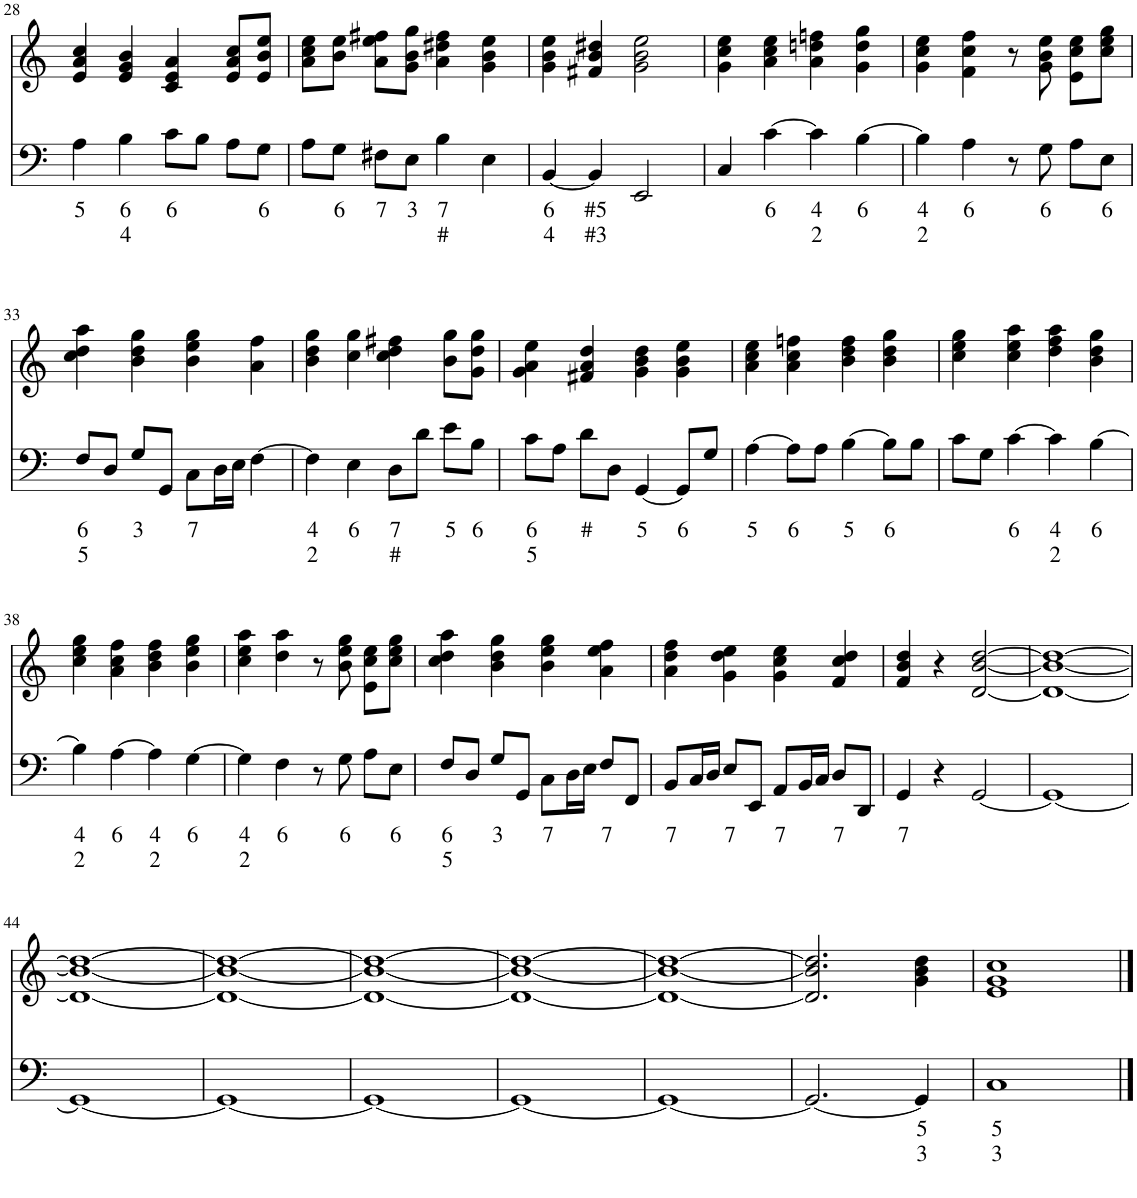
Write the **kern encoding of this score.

**kern	**text	**text	**kern
*part2	*part2	*part2	*part1
*staff2	*staff2	*staff2	*staff1
*I"Piano	*	*	*I"Piano
*I'Pno	*	*	*I'Pno
!!LO:PB:g=z
*clefF4	*	*	*clefG2
*k[]	*	*	*k[]
*M4/4	*	*	*M4/4
=28	=28	=28	=28
!	!LO:LY:b	!	!
4A\	5	.	4e/ 4a/ 4cc/
!	!LO:LY:b	!LO:LY:b	!
4B\	6	4	4e/ 4g/ 4b/
!	!LO:LY:b	!	!
8c\L	6	.	4c/ 4e/ 4a/
8B\J	.	.	.
8A\L	.	.	8e/ 8a/ 8cc/L
!	!LO:LY:b	!	!
8G\J	6	.	8e/ 8b/ 8ee/J
=29	=29	=29	=29
8A\L	.	.	8a\ 8cc\ 8ee\L
!	!LO:LY:b	!	!
8G\J	6	.	8b\ 8ee\J
!	!LO:LY:b	!	!
8F#X\L	7	.	8a\ 8ee\ 8ff#X\L
!	!LO:LY:b	!	!
8E\J	3	.	8g\ 8b\ 8gg\J
!	!LO:LY:b	!LO:LY:b	!
4B\	7	#	4a\ 4dd#X\ 4ff#\
4E\	.	.	4g\ 4b\ 4ee\
=30	=30	=30	=30
!	!LO:LY:b	!LO:LY:b	!
[4BB/	6	4	4g\ 4b\ 4ee\
!	!LO:LY:b	!LO:LY:b	!
4BB/]	#5	#3	4f#X/ 4b/ 4dd#X/
2EE/	.	.	2g\ 2b\ 2ee\
=31	=31	=31	=31
4C/	.	.	4g\ 4cc\ 4ee\
!	!LO:LY:b	!	!
[4c\	6	.	4a\ 4cc\ 4ee\
!	!LO:LY:b	!LO:LY:b	!
4c\]	4	2	4a\ 4ddn\ 4ffn\
!	!LO:LY:b	!	!
[4B\	6	.	4g\ 4dd\ 4gg\
=32	=32	=32	=32
!	!LO:LY:b	!LO:LY:b	!
4B\]	4	2	4g\ 4cc\ 4ee\
!	!LO:LY:b	!	!
4A\	6	.	4f\ 4cc\ 4ff\
8r	.	.	8r
!	!LO:LY:b	!	!
8G\	6	.	8g\ 8b\ 8ee\
8A\L	.	.	8e\ 8cc\ 8ee\L
!	!LO:LY:b	!	!
8E\J	6	.	8cc\ 8ee\ 8gg\J
!!LO:LB:g=z
=33	=33	=33	=33
!	!LO:LY:b	!LO:LY:b	!
8F/L	6	5	4cc\ 4dd\ 4aa\
8D/J	.	.	.
!	!LO:LY:b	!	!
8G/L	3	.	4b\ 4dd\ 4gg\
8GG/J	.	.	.
!	!LO:LY:b	!	!
8C\L	7	.	4b\ 4ee\ 4gg\
16D\L	.	.	.
16E\JJ	.	.	.
[4F\	.	.	4a\ 4ff\
=34	=34	=34	=34
!	!LO:LY:b	!LO:LY:b	!
4F\]	4	2	4b\ 4dd\ 4gg\
!	!LO:LY:b	!	!
4E\	6	.	4cc\ 4gg\
!	!LO:LY:b	!LO:LY:b	!
8D\L	7	#	4cc\ 4dd\ 4ff#X\
8d\J	.	.	.
!	!LO:LY:b	!	!
8e\L	5	.	8b\ 8gg\L
!	!LO:LY:b	!	!
8B\J	6	.	8g\ 8dd\ 8gg\J
=35	=35	=35	=35
!	!LO:LY:b	!LO:LY:b	!
8c\L	6	5	4g\ 4a\ 4ee\
8A\J	.	.	.
!	!LO:LY:b	!	!
8d\L	#	.	4f#X/ 4a/ 4dd/
8D\J	.	.	.
!	!LO:LY:b	!	!
[4GG/	5	.	4g\ 4b\ 4dd\
!	!LO:LY:b	!	!
8GG/L]	6	.	4g\ 4b\ 4ee\
8G/J	.	.	.
=36	=36	=36	=36
!	!LO:LY:b	!	!
[4A\	5	.	4a\ 4cc\ 4ee\
!	!LO:LY:b	!	!
8A\L]	6	.	4a\ 4cc\ 4ffn\
8A\J	.	.	.
!	!LO:LY:b	!	!
[4B\	5	.	4b\ 4dd\ 4ff\
!	!LO:LY:b	!	!
8B\L]	6	.	4b\ 4dd\ 4gg\
8B\J	.	.	.
=37	=37	=37	=37
8c\L	.	.	4cc\ 4ee\ 4gg\
8G\J	.	.	.
!	!LO:LY:b	!	!
[4c\	6	.	4cc\ 4ee\ 4aa\
!	!LO:LY:b	!LO:LY:b	!
4c\]	4	2	4dd\ 4ff\ 4aa\
!	!LO:LY:b	!	!
[4B\	6	.	4b\ 4dd\ 4gg\
!!LO:LB:g=z
=38	=38	=38	=38
!	!LO:LY:b	!LO:LY:b	!
4B\]	4	2	4cc\ 4ee\ 4gg\
!	!LO:LY:b	!	!
[4A\	6	.	4a\ 4cc\ 4ff\
!	!LO:LY:b	!LO:LY:b	!
4A\]	4	2	4b\ 4dd\ 4ff\
!	!LO:LY:b	!	!
[4G\	6	.	4b\ 4ee\ 4gg\
=39	=39	=39	=39
!	!LO:LY:b	!LO:LY:b	!
4G\]	4	2	4cc\ 4ee\ 4aa\
!	!LO:LY:b	!	!
4F\	6	.	4dd\ 4aa\
8r	.	.	8r
!	!LO:LY:b	!	!
8G\	6	.	8b\ 8ee\ 8gg\
8A\L	.	.	8e\ 8cc\ 8ee\L
!	!LO:LY:b	!	!
8E\J	6	.	8cc\ 8ee\ 8gg\J
=40	=40	=40	=40
!	!LO:LY:b	!LO:LY:b	!
8F/L	6	5	4cc\ 4dd\ 4aa\
8D/J	.	.	.
!	!LO:LY:b	!	!
8G/L	3	.	4b\ 4dd\ 4gg\
8GG/J	.	.	.
!	!LO:LY:b	!	!
8C\L	7	.	4b\ 4ee\ 4gg\
16D\L	.	.	.
16E\JJ	.	.	.
!	!LO:LY:b	!	!
8F/L	7	.	4a\ 4ee\ 4ff\
8FF/J	.	.	.
=41	=41	=41	=41
!	!LO:LY:b	!	!
8BB/L	7	.	4a\ 4dd\ 4ff\
16C/L	.	.	.
16D/JJ	.	.	.
!	!LO:LY:b	!	!
8E/L	7	.	4g\ 4dd\ 4ee\
8EE/J	.	.	.
!	!LO:LY:b	!	!
8AA/L	7	.	4g\ 4cc\ 4ee\
16BB/L	.	.	.
16C/JJ	.	.	.
!	!LO:LY:b	!	!
8D/L	7	.	4f/ 4cc/ 4dd/
8DD/J	.	.	.
=42	=42	=42	=42
!	!LO:LY:b	!	!
4GG/	7	.	4f/ 4b/ 4dd/
4r	.	.	4r
[2GG/	.	.	[2d/ [2b/ [2dd/
=43	=43	=43	=43
1GG_	.	.	1d_ 1b_ 1dd_
!!LO:LB:g=z
=44	=44	=44	=44
1GG_	.	.	1d_ 1b_ 1dd_
=45	=45	=45	=45
1GG_	.	.	1d_ 1b_ 1dd_
=46	=46	=46	=46
1GG_	.	.	1d_ 1b_ 1dd_
=47	=47	=47	=47
1GG_	.	.	1d_ 1b_ 1dd_
=48	=48	=48	=48
1GG_	.	.	1d_ 1b_ 1dd_
=49	=49	=49	=49
2.GG/_	.	.	2.d/] 2.b/] 2.dd/]
!	!LO:LY:b	!LO:LY:b	!
4GG/]	5	3	4g\ 4b\ 4dd\
=50	=50	=50	=50
!	!LO:LY:b	!LO:LY:b	!
1C	5	3	1e 1g 1cc
==	==	==	==
*-	*-	*-	*-
